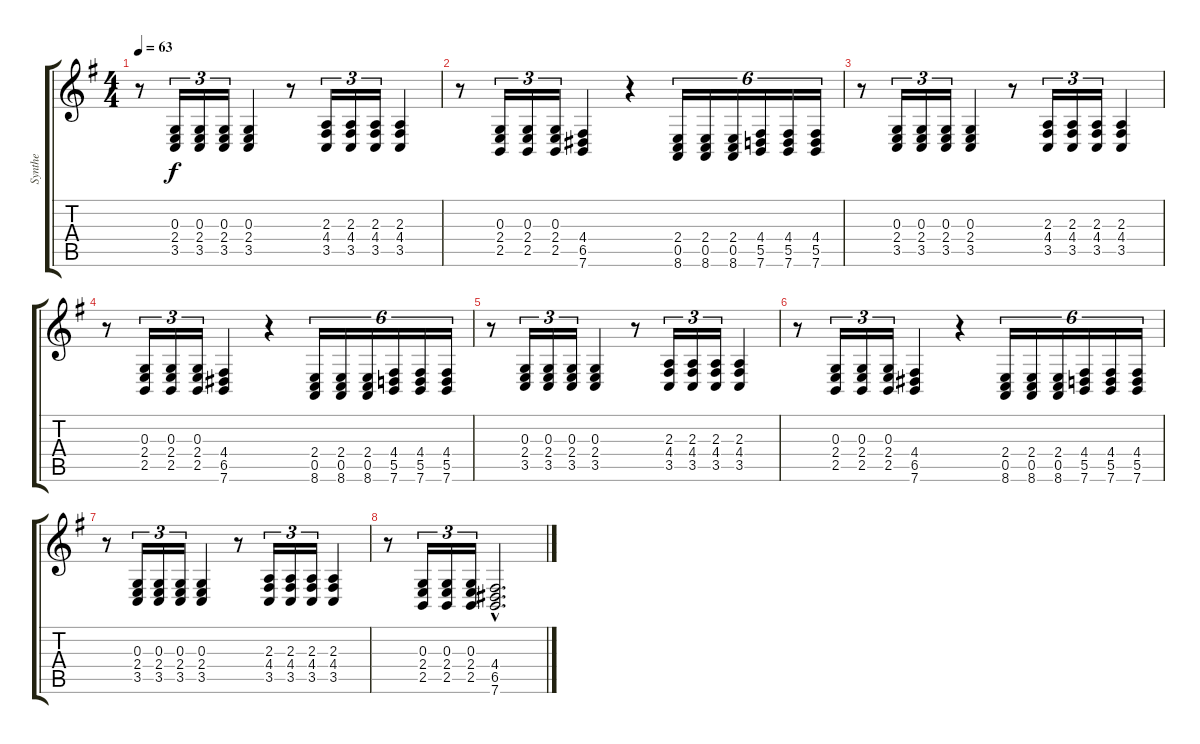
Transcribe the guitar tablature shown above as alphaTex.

\track ("Synthe" "Synthe") {instrument choiraahs}
\staff {score tabs}
\tuning (E4 B3 G3 D3 A2 E2) {hide}
\ts (4 4)
\tempo 63
\clef g2
\ks g
r.8{dy f} (0.3 2.4 3.5).16{tu (3 2)} (0.3 2.4 3.5).16{tu (3 2)} (0.3 2.4 3.5).16{tu (3 2)} (0.3 2.4 3.5).4 r.8 (2.3 4.4 3.5).16{tu (3 2)} (2.3 4.4 3.5).16{tu (3 2)} (2.3 4.4 3.5).16{tu (3 2)} (2.3 4.4 3.5).4 |
r.8 (0.3 2.4 2.5).16{tu (3 2)} (0.3 2.4 2.5).16{tu (3 2)} (0.3 2.4 2.5).16{tu (3 2)} (4.4 6.5 7.6).4 r.4 (2.4 0.5 8.6).16{tu (6 4)} (2.4 0.5 8.6).16{tu (6 4)} (2.4 0.5 8.6).16{tu (6 4)} (4.4 5.5 7.6).16{tu (6 4)} (4.4 5.5 7.6).16{tu (6 4)} (4.4 5.5 7.6).16{tu (6 4)} |
r.8 (0.3 2.4 3.5).16{tu (3 2)} (0.3 2.4 3.5).16{tu (3 2)} (0.3 2.4 3.5).16{tu (3 2)} (0.3 2.4 3.5).4 r.8 (2.3 4.4 3.5).16{tu (3 2)} (2.3 4.4 3.5).16{tu (3 2)} (2.3 4.4 3.5).16{tu (3 2)} (2.3 4.4 3.5).4 |
r.8 (0.3 2.4 2.5).16{tu (3 2)} (0.3 2.4 2.5).16{tu (3 2)} (0.3 2.4 2.5).16{tu (3 2)} (4.4 6.5 7.6).4 r.4 (2.4 0.5 8.6).16{tu (6 4)} (2.4 0.5 8.6).16{tu (6 4)} (2.4 0.5 8.6).16{tu (6 4)} (4.4 5.5 7.6).16{tu (6 4)} (4.4 5.5 7.6).16{tu (6 4)} (4.4 5.5 7.6).16{tu (6 4)} |
r.8 (0.3 2.4 3.5).16{tu (3 2)} (0.3 2.4 3.5).16{tu (3 2)} (0.3 2.4 3.5).16{tu (3 2)} (0.3 2.4 3.5).4 r.8 (2.3 4.4 3.5).16{tu (3 2)} (2.3 4.4 3.5).16{tu (3 2)} (2.3 4.4 3.5).16{tu (3 2)} (2.3 4.4 3.5).4 |
r.8 (0.3 2.4 2.5).16{tu (3 2)} (0.3 2.4 2.5).16{tu (3 2)} (0.3 2.4 2.5).16{tu (3 2)} (4.4 6.5 7.6).4 r.4 (2.4 0.5 8.6).16{tu (6 4)} (2.4 0.5 8.6).16{tu (6 4)} (2.4 0.5 8.6).16{tu (6 4)} (4.4 5.5 7.6).16{tu (6 4)} (4.4 5.5 7.6).16{tu (6 4)} (4.4 5.5 7.6).16{tu (6 4)} |
r.8 (0.3 2.4 3.5).16{tu (3 2)} (0.3 2.4 3.5).16{tu (3 2)} (0.3 2.4 3.5).16{tu (3 2)} (0.3 2.4 3.5).4 r.8 (2.3 4.4 3.5).16{tu (3 2)} (2.3 4.4 3.5).16{tu (3 2)} (2.3 4.4 3.5).16{tu (3 2)} (2.3 4.4 3.5).4 |
r.8 (0.3 2.4 2.5).16{tu (3 2)} (0.3 2.4 2.5).16{tu (3 2)} (0.3 2.4 2.5).16{tu (3 2)} (4.4{hac} 6.5{hac} 7.6{hac}).2{d}
